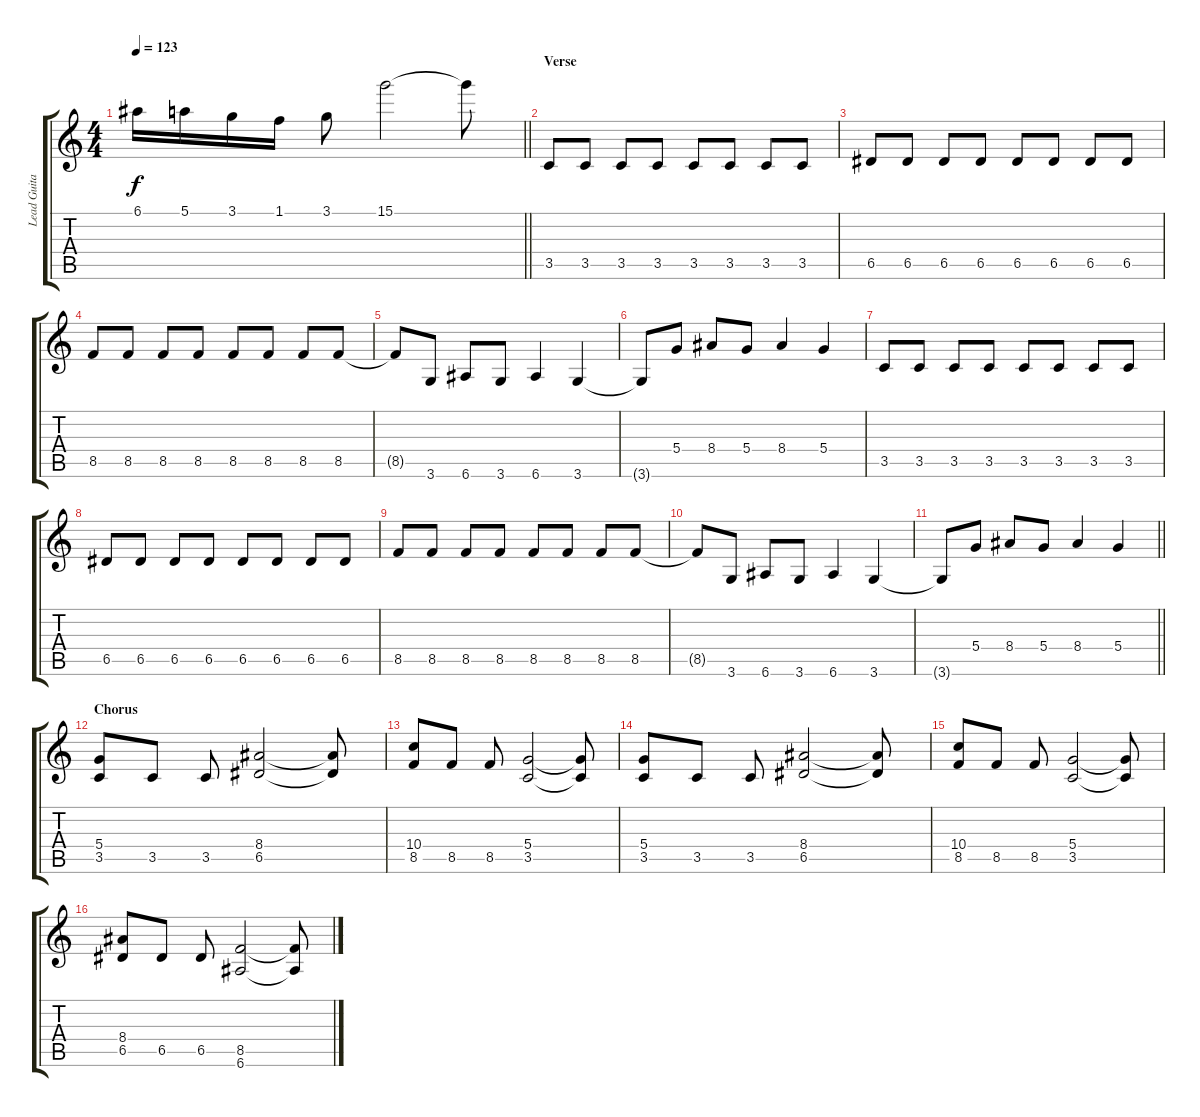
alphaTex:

\track ("Lead Guitar II" "Lead Guita") {instrument distortionguitar}
\staff {score tabs}
\tuning (E4 B3 G3 D3 A2 E2) {hide}
\ts (4 4)
\tempo 123
\clef g2
\barLineRight lightlight
\ks c
6.1.16{dy f} 5.1.16 3.1.16 1.1.16 3.1.8 15.1.2 15.1{t}.8 |
\section ("" "Verse")
3.5.8 3.5.8 3.5.8 3.5.8 3.5.8 3.5.8 3.5.8 3.5.8 |
6.5.8 6.5.8 6.5.8 6.5.8 6.5.8 6.5.8 6.5.8 6.5.8 |
8.5.8 8.5.8 8.5.8 8.5.8 8.5.8 8.5.8 8.5.8 8.5.8 |
8.5{t}.8 3.6.8 6.6.8 3.6.8 6.6.4 3.6.4 |
3.6{t}.8 5.4.8 8.4.8 5.4.8 8.4.4 5.4.4 |
3.5.8 3.5.8 3.5.8 3.5.8 3.5.8 3.5.8 3.5.8 3.5.8 |
6.5.8 6.5.8 6.5.8 6.5.8 6.5.8 6.5.8 6.5.8 6.5.8 |
8.5.8 8.5.8 8.5.8 8.5.8 8.5.8 8.5.8 8.5.8 8.5.8 |
8.5{t}.8 3.6.8 6.6.8 3.6.8 6.6.4 3.6.4 |
\barLineRight lightlight
3.6{t}.8 5.4.8 8.4.8 5.4.8 8.4.4 5.4.4 |
\section ("" "Chorus")
(5.4 3.5).8 3.5.8 3.5.8 (8.4 6.5).2 (8.4{t} 6.5{t}).8 |
(10.4 8.5).8 8.5.8 8.5.8 (5.4 3.5).2 (5.4{t} 3.5{t}).8 |
(5.4 3.5).8 3.5.8 3.5.8 (8.4 6.5).2 (8.4{t} 6.5{t}).8 |
(10.4 8.5).8 8.5.8 8.5.8 (5.4 3.5).2 (5.4{t} 3.5{t}).8 |
(8.4 6.5).8 6.5.8 6.5.8 (8.5 6.6).2 (8.5{t} 6.6{t}).8
